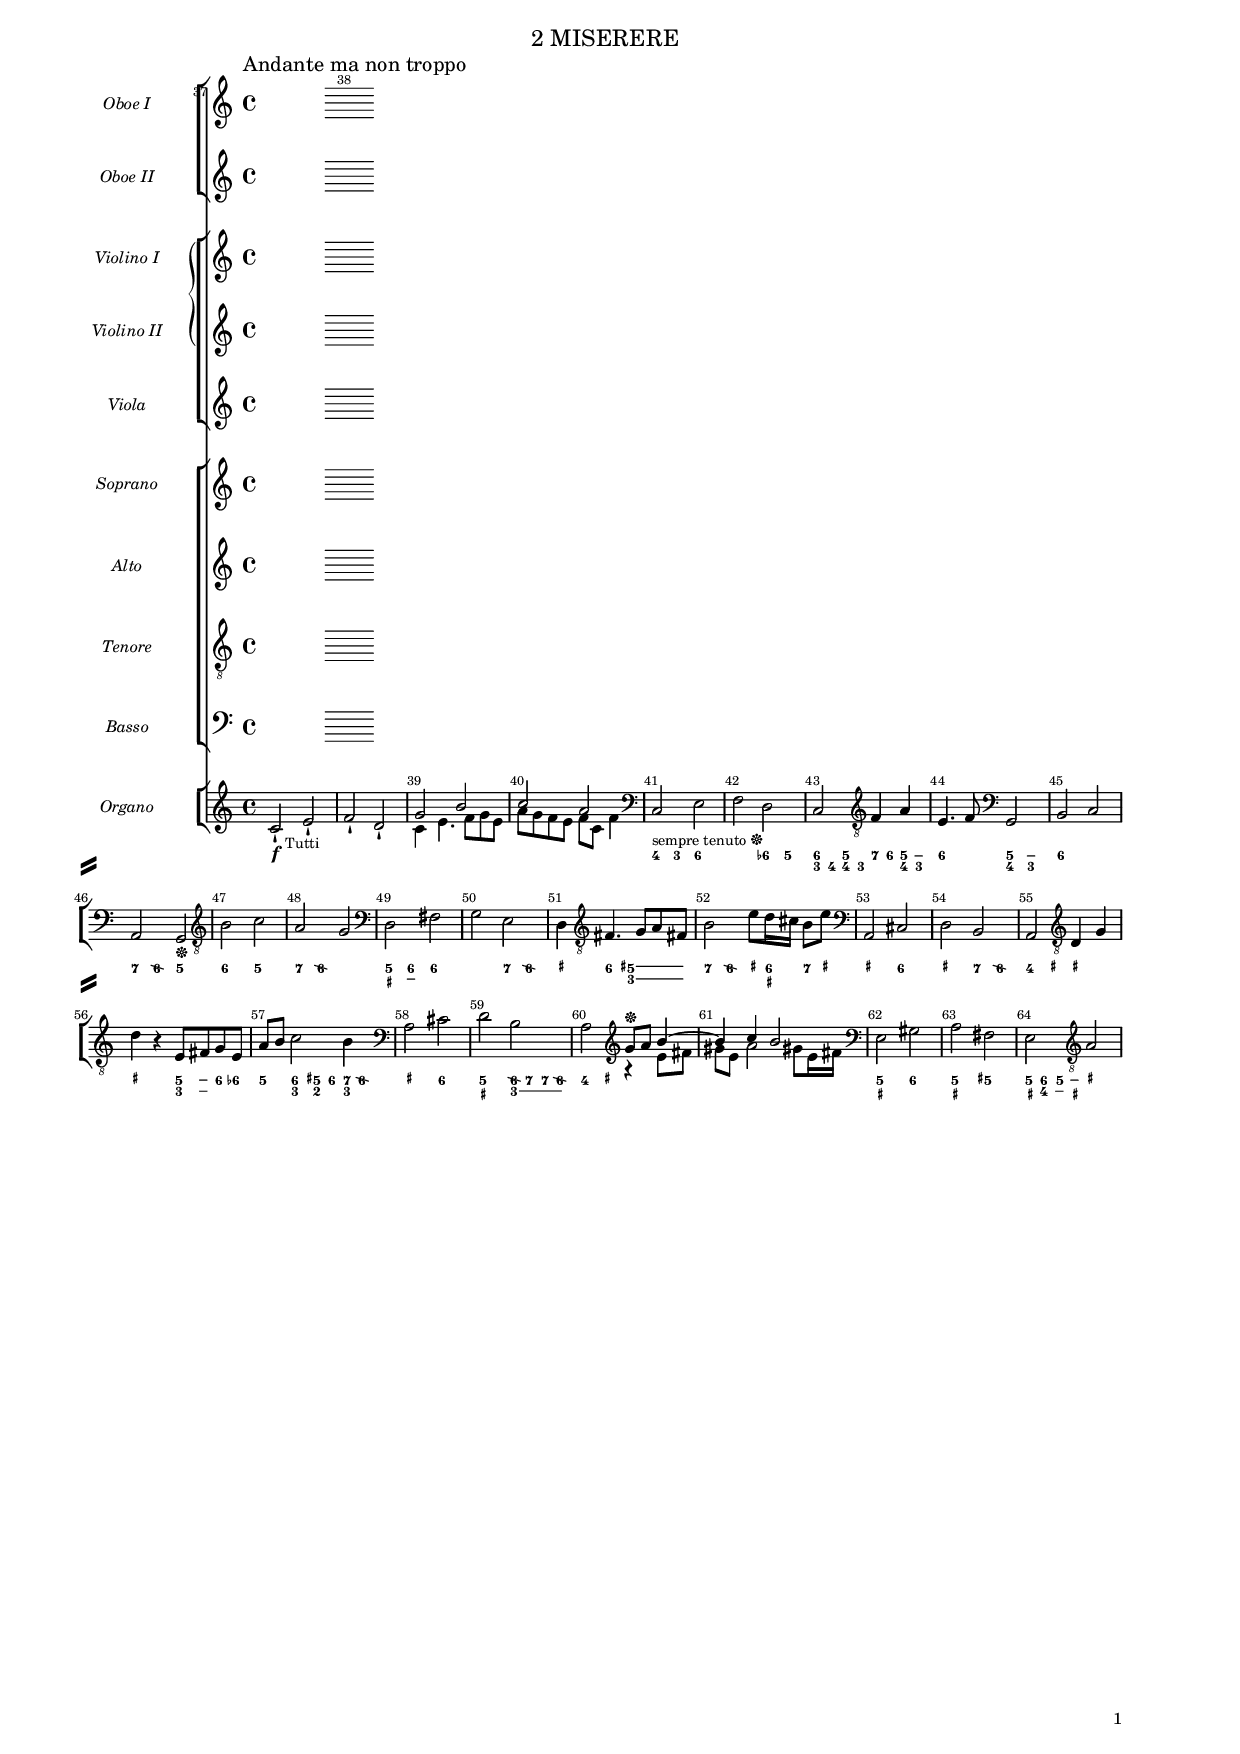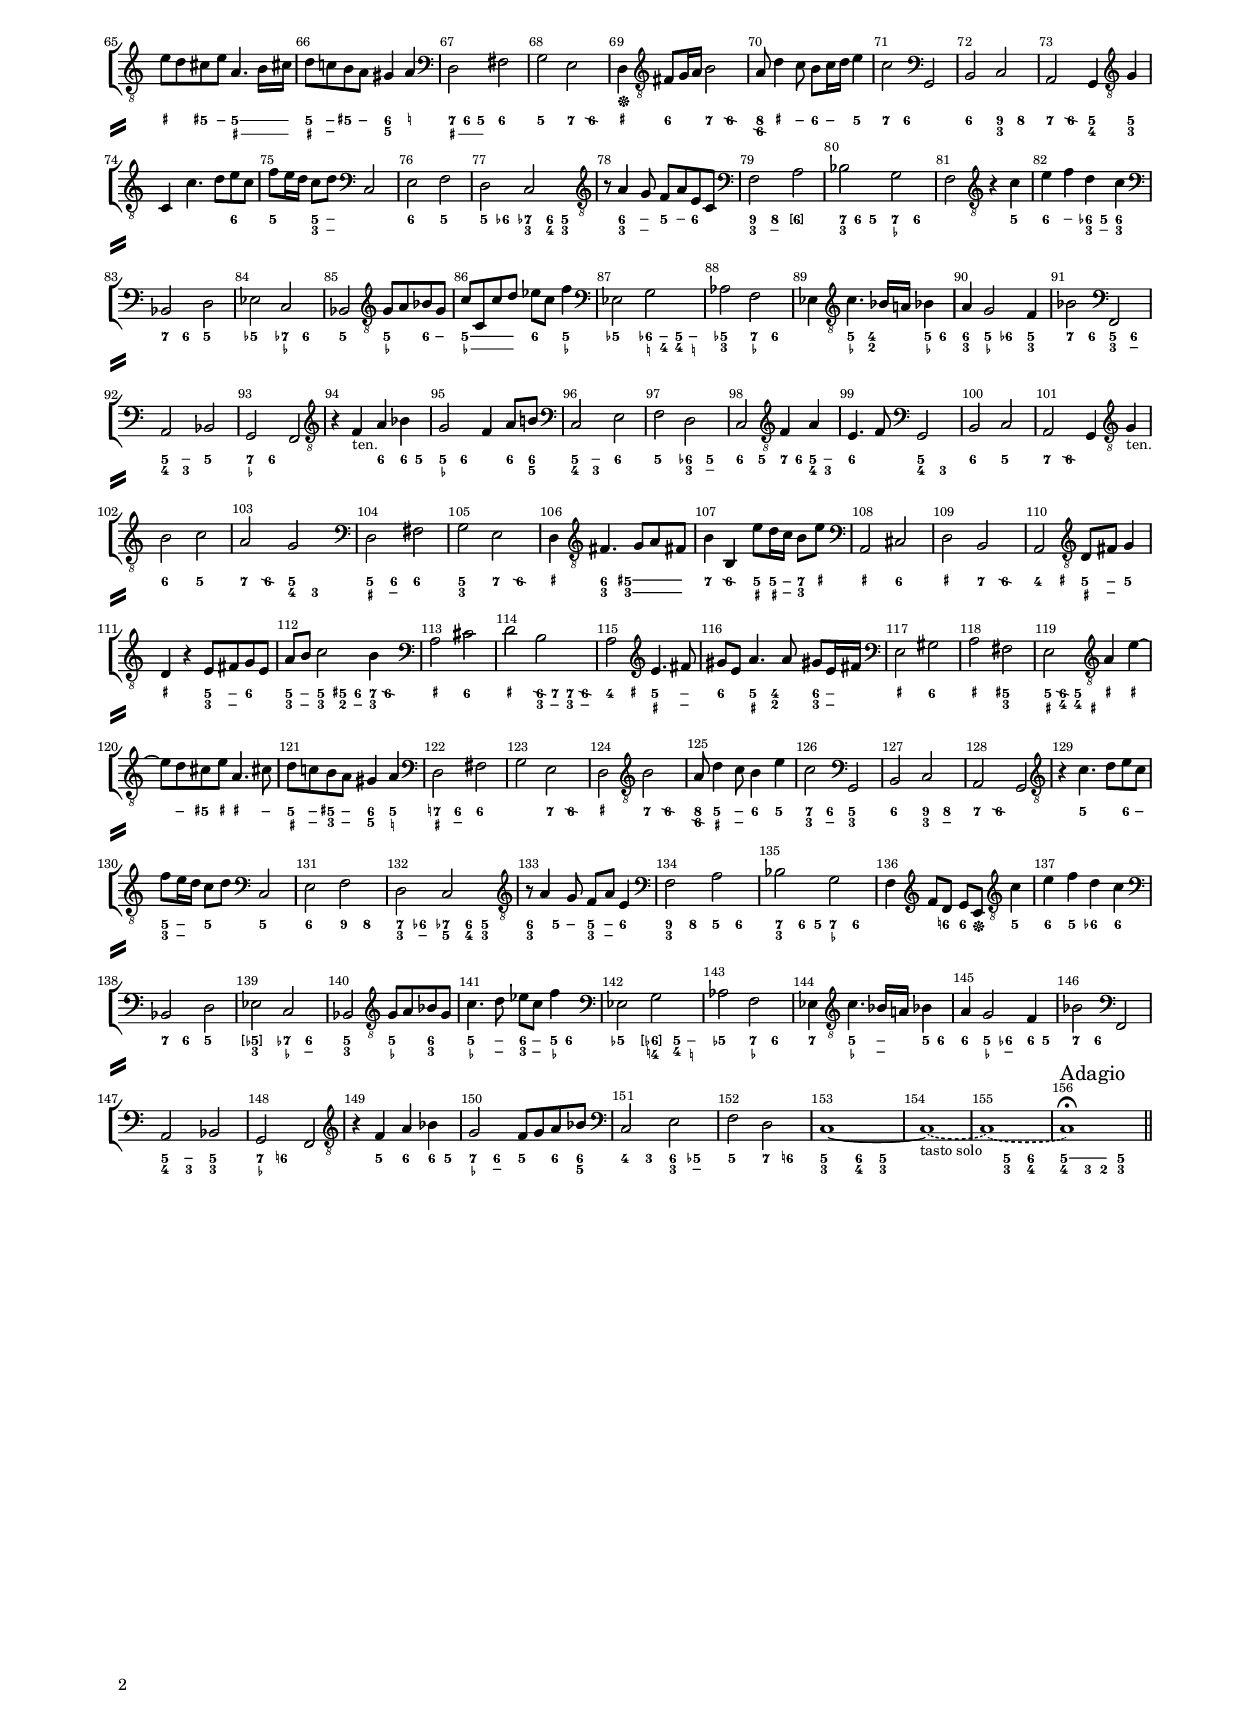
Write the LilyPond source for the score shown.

% (c) 2017 by Wolfgang Skala.
% This file is licensed under the Creative Commons Attribution-NonCommercial-ShareAlike 4.0 International License.
% To view a copy of this license, visit http://creativecommons.org/licenses/by-nc-sa/4.0/.

\version "2.18.0"

\include "../definitions.ly"

\paper { first-page-number = #1 }

#(set-global-staff-size 14.14)

\book {
	\bookpart {
		\header {
			movement = "2 MISERERE"
		}
% 		\paper { systems-per-page = #2 }
		\score {
			<<
				\new StaffGroup <<
					\new Staff {
						\set Staff.instrumentName = "Oboe I"
						\MiserereIIOboeI
					}
					\new Staff {
						\set Staff.instrumentName = "Oboe II"
						\MiserereIIOboeII
					}
				>>
				\new StaffGroup <<
					\new GrandStaff <<
						\new Staff {
							\set Staff.instrumentName = "Violino I"
							\MiserereIIViolinoI
						}
						\new Staff {
							\set Staff.instrumentName = "Violino II"
							\MiserereIIViolinoII
						}
					>>
					\new Staff {
						\set Staff.instrumentName = "Viola"
						\MiserereIIViola
					}
				>>
				\new ChoirStaff <<
					\new Staff {
						\set Staff.instrumentName = "Soprano"
						\new Voice = "Soprano" { \dynamicUp \MiserereIISopranoNotes }
					}
					\new Lyrics \lyricsto Soprano \MiserereIISopranoLyrics
					
					\new Staff {
						\set Staff.instrumentName = "Alto"
						\new Voice = "Alto" { \dynamicUp \MiserereIIAltoNotes }
					}
					\new Lyrics \lyricsto Alto \MiserereIIAltoLyrics
					
					\new Staff {
						\set Staff.instrumentName = "Tenore"
						\new Voice = "Tenore" { \dynamicUp \MiserereIITenoreNotes }
					}
					\new Lyrics \lyricsto Tenore \MiserereIITenoreLyrics
					
					\new Staff {
						\set Staff.instrumentName = "Basso"
						\new Voice = "Basso" { \dynamicUp \MiserereIIBassoNotes }
					}
					\new Lyrics \lyricsto Basso \MiserereIIBassoLyrics
				>>
				\new StaffGroup <<
					\new Staff {
						\set Staff.instrumentName = "Organo"
						\MiserereIIOrgano
					}
				>>
				\new FiguredBass {
					\MiserereIIBassFigures
				}
			>>
			\layout { }
			\midi { \tempo 4 = 60 }
		}
	}
}